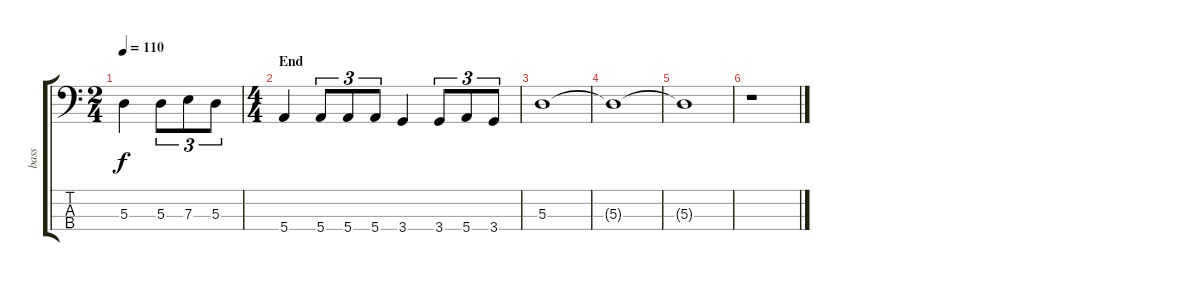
\track ("bass" "bass") {instrument electricbasspick}
\staff {score tabs}
\tuning (G2 D2 A1 E1) {hide}
\ts (2 4)
\tempo 110
\clef f4
\ks c
5.3.4{dy f} 5.3.8{tu (3 2)} 7.3.8{tu (3 2)} 5.3.8{tu (3 2)} |
\ts (4 4)
\section ("" "End")
5.4.4 5.4.8{tu (3 2)} 5.4.8{tu (3 2)} 5.4.8{tu (3 2)} 3.4.4 3.4.8{tu (3 2)} 5.4.8{tu (3 2)} 3.4.8{tu (3 2)} |
5.3.1 |
5.3{t}.1 |
5.3{t}.1 |
r.1
